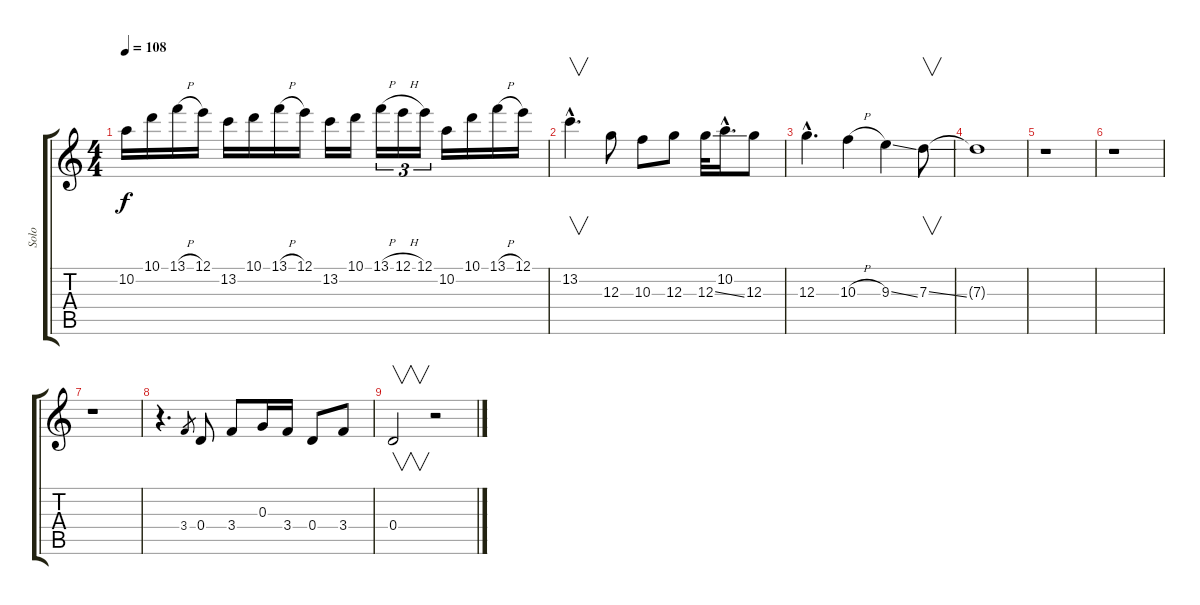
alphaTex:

\track ("Solo" "Solo") {instrument overdrivenguitar}
\staff {score tabs}
\tuning (E4 B3 G3 D3 A2 E2) {hide}
\ts (4 4)
\tempo 108
\clef g2
\ks c
10.2.16{dy f} 10.1.16 13.1{h}.16 12.1.16 13.2.16 10.1.16 13.1{h}.16 12.1.16 13.2.16 10.1.16 13.1{h}.16{tu (3 2)} 12.1{h}.16{tu (3 2)} 12.1.16{tu (3 2)} 10.2.16 10.1.16 13.1{h}.16 12.1.16 |
13.2{hac}.4{v d} 12.3.8 10.3.8 12.3.8 12.3{ss}.32 10.2{hac}.16{d} 12.3.8 |
12.3{hac}.4{d} 10.3{h}.4 9.3{ss}.4 7.3{ss}.8{v} |
7.3{t}.1 |
r.1 |
r.1 |
r.1 |
r.4{d} 3.4.8{gr} 0.4.8 3.4.8 0.3.16 3.4.16 0.4.8 3.4.8 |
0.4.2{v} r.2
